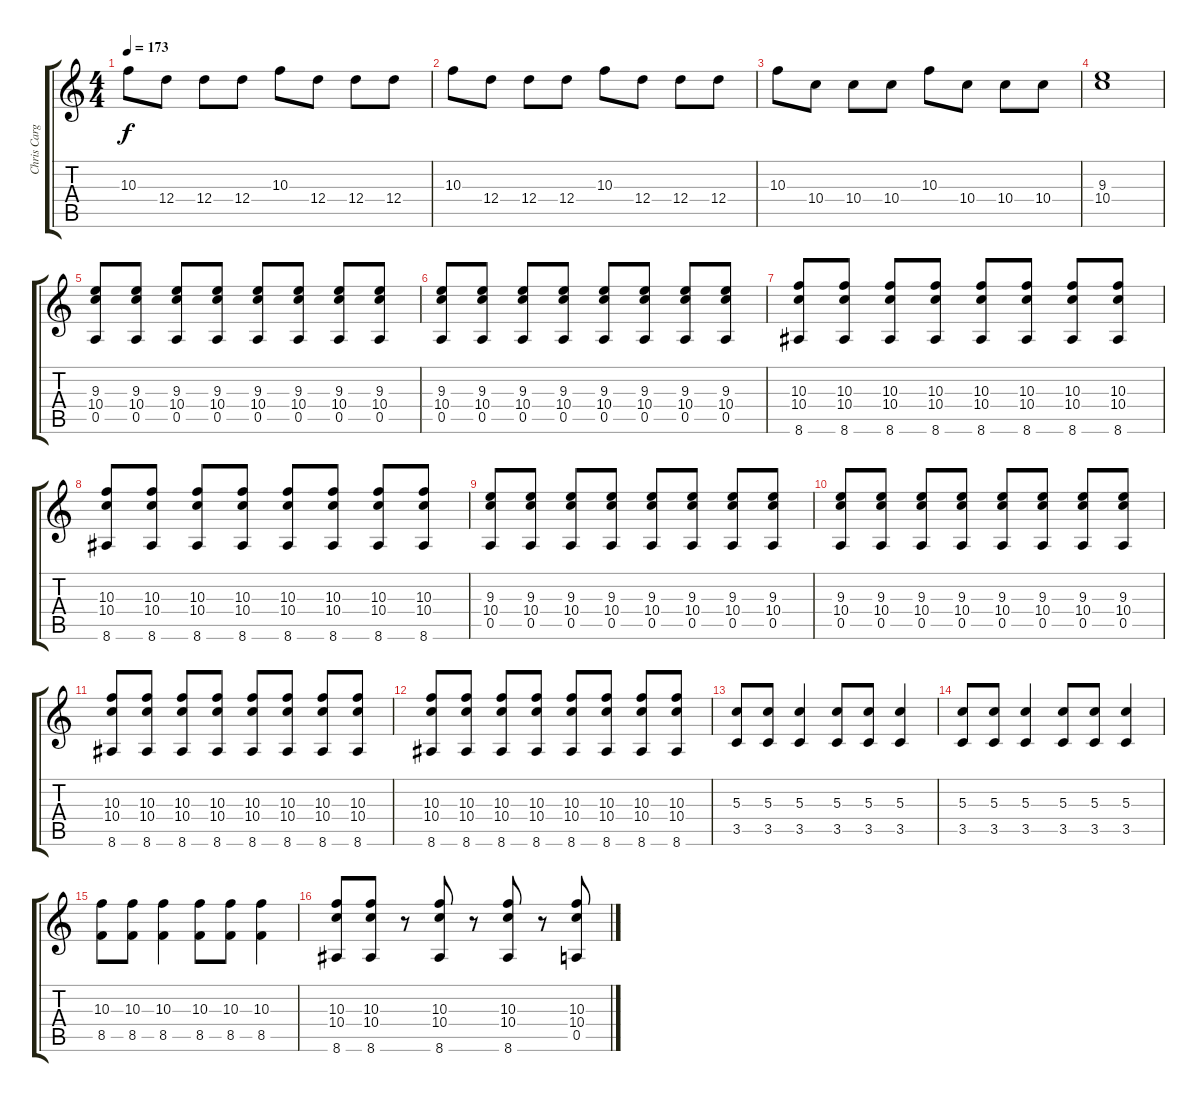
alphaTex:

\track ("Chris Cargile" "Chris Carg") {instrument distortionguitar}
\staff {score tabs}
\tuning (E4 B3 G3 D3 A2 D2) {hide}
\ts (4 4)
\tempo 173
\clef g2
\ks c
10.3.8{dy f} 12.4.8 12.4.8 12.4.8 10.3.8 12.4.8 12.4.8 12.4.8 |
10.3.8 12.4.8 12.4.8 12.4.8 10.3.8 12.4.8 12.4.8 12.4.8 |
10.3.8 10.4.8 10.4.8 10.4.8 10.3.8 10.4.8 10.4.8 10.4.8 |
(9.3 10.4).1 |
(9.3 10.4 0.5).8 (9.3 10.4 0.5).8 (9.3 10.4 0.5).8 (9.3 10.4 0.5).8 (9.3 10.4 0.5).8 (9.3 10.4 0.5).8 (9.3 10.4 0.5).8 (9.3 10.4 0.5).8 |
(9.3 10.4 0.5).8 (9.3 10.4 0.5).8 (9.3 10.4 0.5).8 (9.3 10.4 0.5).8 (9.3 10.4 0.5).8 (9.3 10.4 0.5).8 (9.3 10.4 0.5).8 (9.3 10.4 0.5).8 |
(10.3 10.4 8.6).8 (10.3 10.4 8.6).8 (10.3 10.4 8.6).8 (10.3 10.4 8.6).8 (10.3 10.4 8.6).8 (10.3 10.4 8.6).8 (10.3 10.4 8.6).8 (10.3 10.4 8.6).8 |
(10.3 10.4 8.6).8 (10.3 10.4 8.6).8 (10.3 10.4 8.6).8 (10.3 10.4 8.6).8 (10.3 10.4 8.6).8 (10.3 10.4 8.6).8 (10.3 10.4 8.6).8 (10.3 10.4 8.6).8 |
(9.3 10.4 0.5).8 (9.3 10.4 0.5).8 (9.3 10.4 0.5).8 (9.3 10.4 0.5).8 (9.3 10.4 0.5).8 (9.3 10.4 0.5).8 (9.3 10.4 0.5).8 (9.3 10.4 0.5).8 |
(9.3 10.4 0.5).8 (9.3 10.4 0.5).8 (9.3 10.4 0.5).8 (9.3 10.4 0.5).8 (9.3 10.4 0.5).8 (9.3 10.4 0.5).8 (9.3 10.4 0.5).8 (9.3 10.4 0.5).8 |
(10.3 10.4 8.6).8 (10.3 10.4 8.6).8 (10.3 10.4 8.6).8 (10.3 10.4 8.6).8 (10.3 10.4 8.6).8 (10.3 10.4 8.6).8 (10.3 10.4 8.6).8 (10.3 10.4 8.6).8 |
(10.3 10.4 8.6).8 (10.3 10.4 8.6).8 (10.3 10.4 8.6).8 (10.3 10.4 8.6).8 (10.3 10.4 8.6).8 (10.3 10.4 8.6).8 (10.3 10.4 8.6).8 (10.3 10.4 8.6).8 |
(5.3 3.5).8 (5.3 3.5).8 (5.3 3.5).4 (5.3 3.5).8 (5.3 3.5).8 (5.3 3.5).4 |
(5.3 3.5).8 (5.3 3.5).8 (5.3 3.5).4 (5.3 3.5).8 (5.3 3.5).8 (5.3 3.5).4 |
(10.3 8.5).8 (10.3 8.5).8 (10.3 8.5).4 (10.3 8.5).8 (10.3 8.5).8 (10.3 8.5).4 |
(10.3 10.4 8.6).8 (10.3 10.4 8.6).8 r.8 (10.3 10.4 8.6).8 r.8 (10.3 10.4 8.6).8 r.8 (10.3 10.4 0.5).8
